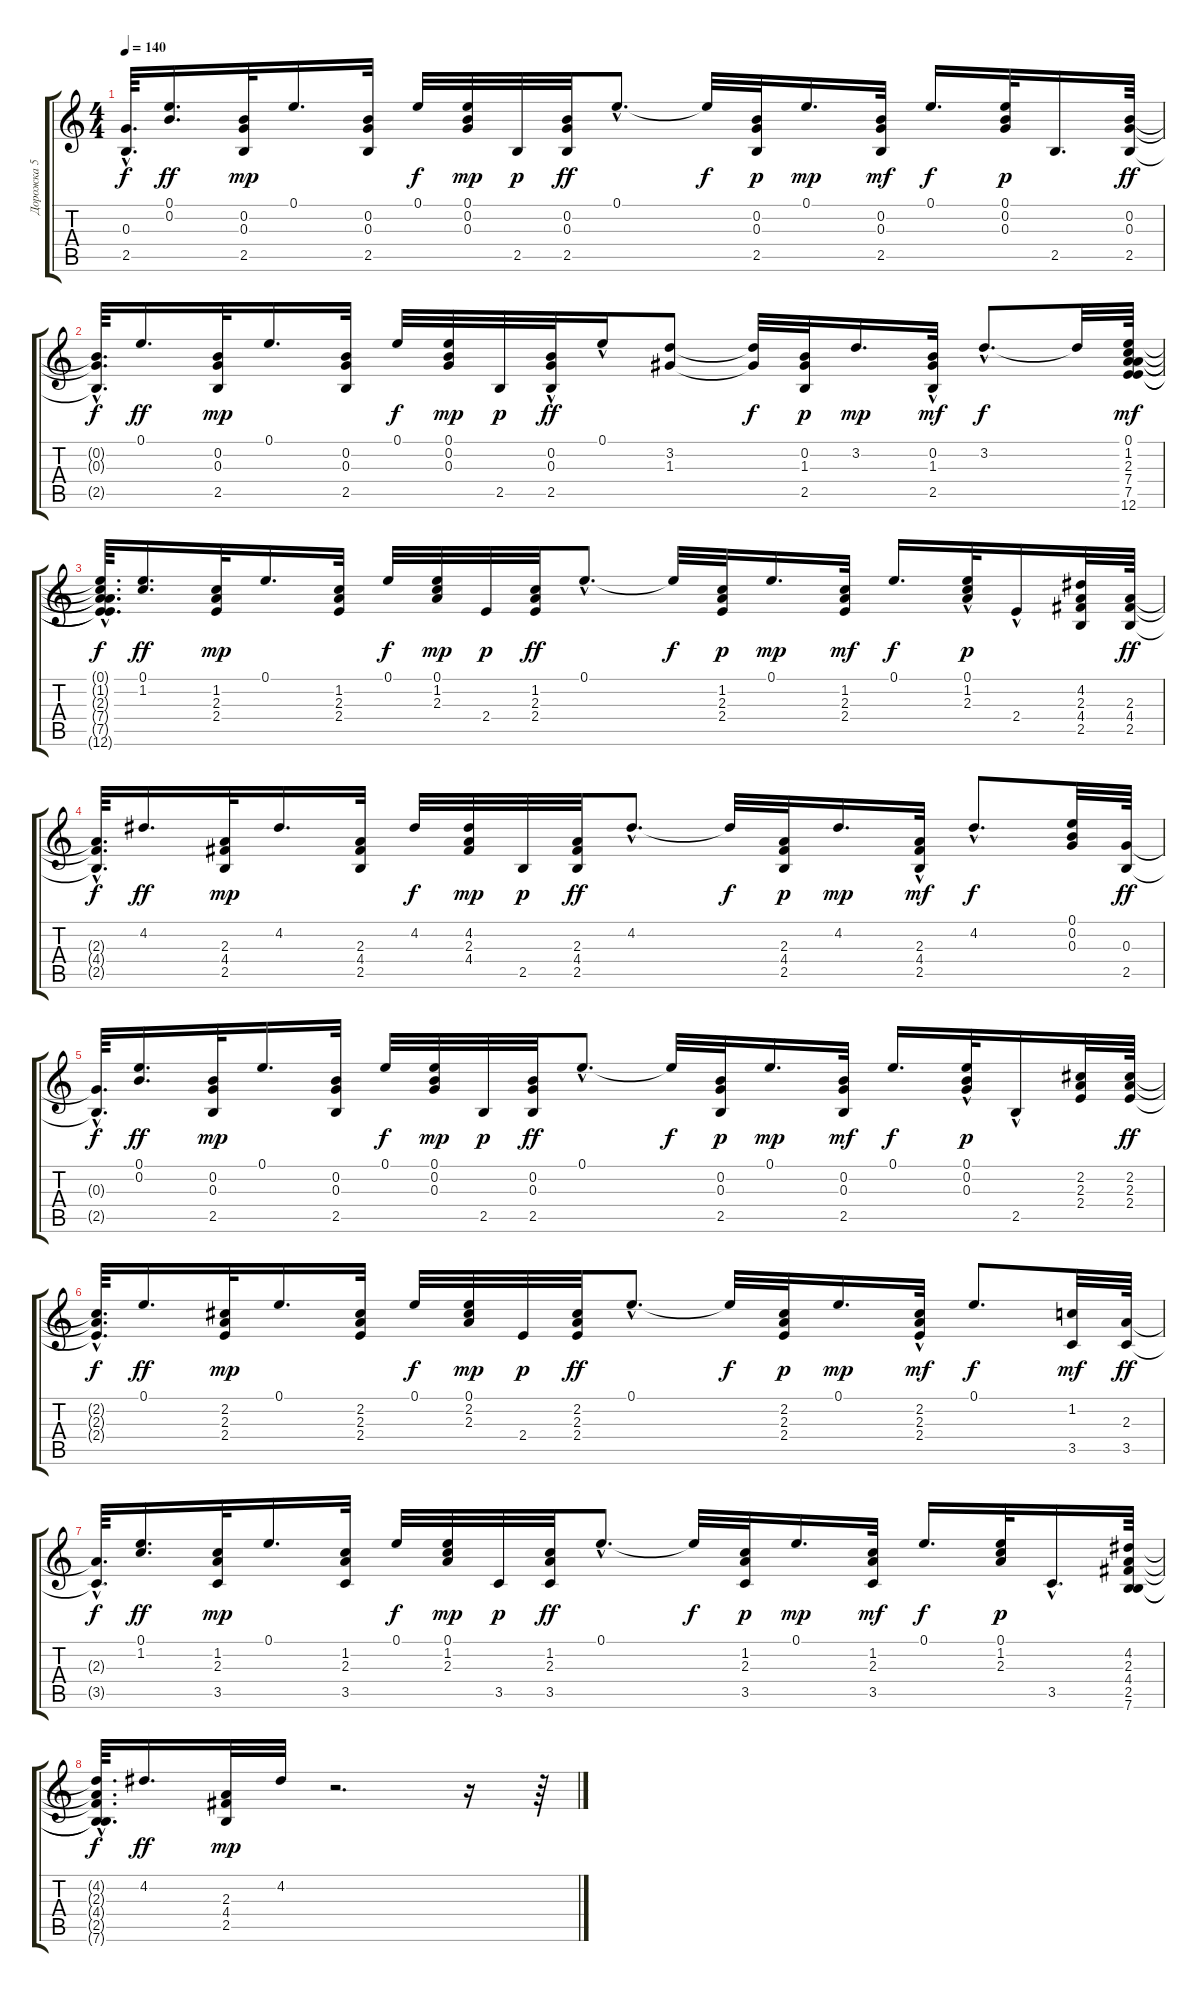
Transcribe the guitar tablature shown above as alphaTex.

\track ("Дорожка 5" "Дорожка 5") {instrument acousticguitarsteel}
\staff {score tabs}
\tuning (E4 B3 G3 D3 A2 E2) {hide}
\ts (4 4)
\tempo 140
\clef g2
\ks c
(0.3{hac t} 2.5{hac t}).64{d dy f} (0.1 0.2).16{d dy ff} (0.2 0.3 2.5).32{dy mp} 0.1.16{d} (0.2 0.3 2.5).32 0.1.32{dy f} (0.1 0.2 0.3).32{dy mp} 2.5.32{dy p} (0.2 0.3 2.5).32{dy ff} 0.1{hac}.8{d} 0.1{t}.32{dy f} (0.2 0.3 2.5).32{dy p} 0.1.16{d dy mp} (0.2 0.3 2.5).32{dy mf} 0.1.16{d dy f} (0.1 0.2 0.3).32{dy p} 2.5.16{d} (0.2 0.3 2.5).64{dy ff} |
(0.2{hac t} 0.3{hac t} 2.5{hac t}).64{d dy f} 0.1.16{d dy ff} (0.2 0.3 2.5).32{dy mp} 0.1.16{d} (0.2 0.3 2.5).32 0.1.32{dy f} (0.1 0.2 0.3).32{dy mp} 2.5.32{dy p} (0.2 0.3{hac} 2.5).32{dy ff} 0.1{hac}.16 (3.2 1.3).8 (3.2{t} 1.3{t}).32{dy f} (0.2 1.3 2.5).32{dy p} 3.2.16{d dy mp} (0.2{hac} 1.3{hac} 2.5).32{dy mf} 3.2{hac}.8{d dy f} 3.2{t}.32 (0.1 1.2 2.3 7.4 7.5 12.6).64{dy mf} |
(0.1{t} 1.2{t} 2.3{t} 7.4{hac t} 7.5{t} 12.6{hac t}).64{d dy f} (0.1 1.2).16{d dy ff} (1.2 2.3 2.4).32{dy mp} 0.1.16{d} (1.2 2.3 2.4).32 0.1.32{dy f} (0.1 1.2 2.3).32{dy mp} 2.4.32{dy p} (1.2 2.3 2.4).32{dy ff} 0.1{hac}.8{d} 0.1{t}.32{dy f} (1.2 2.3 2.4).32{dy p} 0.1.16{d dy mp} (1.2 2.3 2.4).32{dy mf} 0.1.16{d dy f} (0.1{hac} 1.2{hac} 2.3{hac}).32{dy p} 2.4{hac}.16 (4.2 2.3 4.4 2.5).32 (2.3 4.4 2.5).64{dy ff} |
(2.3{hac t} 4.4{hac t} 2.5{hac t}).64{d dy f} 4.2.16{d dy ff} (2.3 4.4 2.5).32{dy mp} 4.2.16{d} (2.3 4.4 2.5).32 4.2.32{dy f} (4.2 2.3 4.4).32{dy mp} 2.5.32{dy p} (2.3 4.4 2.5).32{dy ff} 4.2{hac}.8{d} 4.2{t}.32{dy f} (2.3 4.4 2.5).32{dy p} 4.2.16{d dy mp} (2.3{hac} 4.4{hac} 2.5).32{dy mf} 4.2{hac}.8{d dy f} (0.1 0.2 0.3).32 (0.3 2.5).64{dy ff} |
(0.3{hac t} 2.5{hac t}).64{d dy f} (0.1 0.2).16{d dy ff} (0.2 0.3 2.5).32{dy mp} 0.1.16{d} (0.2 0.3 2.5).32 0.1.32{dy f} (0.1 0.2 0.3).32{dy mp} 2.5.32{dy p} (0.2 0.3 2.5).32{dy ff} 0.1{hac}.8{d} 0.1{t}.32{dy f} (0.2 0.3 2.5).32{dy p} 0.1.16{d dy mp} (0.2 0.3 2.5).32{dy mf} 0.1.16{d dy f} (0.1 0.2{hac} 0.3{hac}).32{dy p} 2.5{hac}.16 (2.2 2.3 2.4).32 (2.2 2.3 2.4).64{dy ff} |
(2.2{hac t} 2.3{hac t} 2.4{hac t}).64{d dy f} 0.1.16{d dy ff} (2.2 2.3 2.4).32{dy mp} 0.1.16{d} (2.2 2.3 2.4).32 0.1.32{dy f} (0.1 2.2 2.3).32{dy mp} 2.4.32{dy p} (2.2 2.3 2.4).32{dy ff} 0.1{hac}.8{d} 0.1{t}.32{dy f} (2.2 2.3 2.4).32{dy p} 0.1.16{d dy mp} (2.2{hac} 2.3 2.4{hac}).32{dy mf} 0.1.8{d dy f} (1.2 3.5).32{dy mf} (2.3 3.5).64{dy ff} |
(2.3{hac t} 3.5{hac t}).64{d dy f} (0.1 1.2).16{d dy ff} (1.2 2.3 3.5).32{dy mp} 0.1.16{d} (1.2 2.3 3.5).32 0.1.32{dy f} (0.1 1.2 2.3).32{dy mp} 3.5.32{dy p} (1.2 2.3 3.5).32{dy ff} 0.1{hac}.8{d} 0.1{t}.32{dy f} (1.2 2.3 3.5).32{dy p} 0.1.16{d dy mp} (1.2 2.3 3.5).32{dy mf} 0.1.16{d dy f} (0.1 1.2 2.3).32{dy p} 3.5{hac}.16{d} (4.2 2.3 4.4 2.5 7.6).64 |
(4.2{t} 2.3{t} 4.4{hac t} 2.5{t} 7.6{hac t}).64{d dy f} 4.2.16{d dy ff} (2.3 4.4 2.5).32{dy mp} 4.2.32 r.2{d} r.16 r.64
